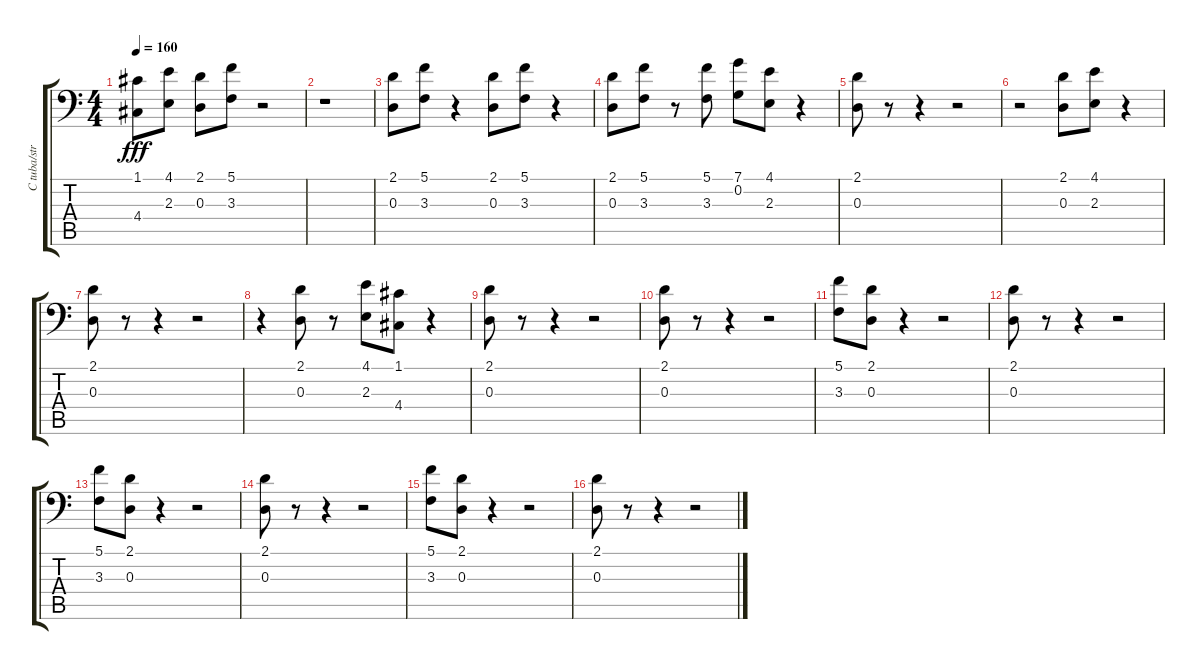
\track ("C tuba/string bass" "C tuba/str") {instrument electricbassfinger}
\staff {score tabs}
\tuning (C3 G2 D2 A1 E1 B0) {hide}
\ts (4 4)
\tempo 160
\clef f4
\ks c
(1.1 4.4).8{dy fff} (4.1 2.3).8 (2.1 0.3).8 (5.1 3.3).8 r.2 |
r.1 |
(2.1 0.3).8 (5.1 3.3).8 r.4 (2.1 0.3).8 (5.1 3.3).8 r.4 |
(2.1 0.3).8 (5.1 3.3).8 r.8 (5.1 3.3).8 (7.1 0.2).8 (4.1 2.3).8 r.4 |
(2.1 0.3).8 r.8 r.4 r.2 |
r.2 (2.1 0.3).8 (4.1 2.3).8 r.4 |
(2.1 0.3).8 r.8 r.4 r.2 |
r.4 (2.1 0.3).8 r.8 (4.1 2.3).8 (1.1 4.4).8 r.4 |
(2.1 0.3).8 r.8 r.4 r.2 |
(2.1 0.3).8 r.8 r.4 r.2 |
(5.1 3.3).8 (2.1 0.3).8 r.4 r.2 |
(2.1 0.3).8 r.8 r.4 r.2 |
(5.1 3.3).8 (2.1 0.3).8 r.4 r.2 |
(2.1 0.3).8 r.8 r.4 r.2 |
(5.1 3.3).8 (2.1 0.3).8 r.4 r.2 |
(2.1 0.3).8 r.8 r.4 r.2
